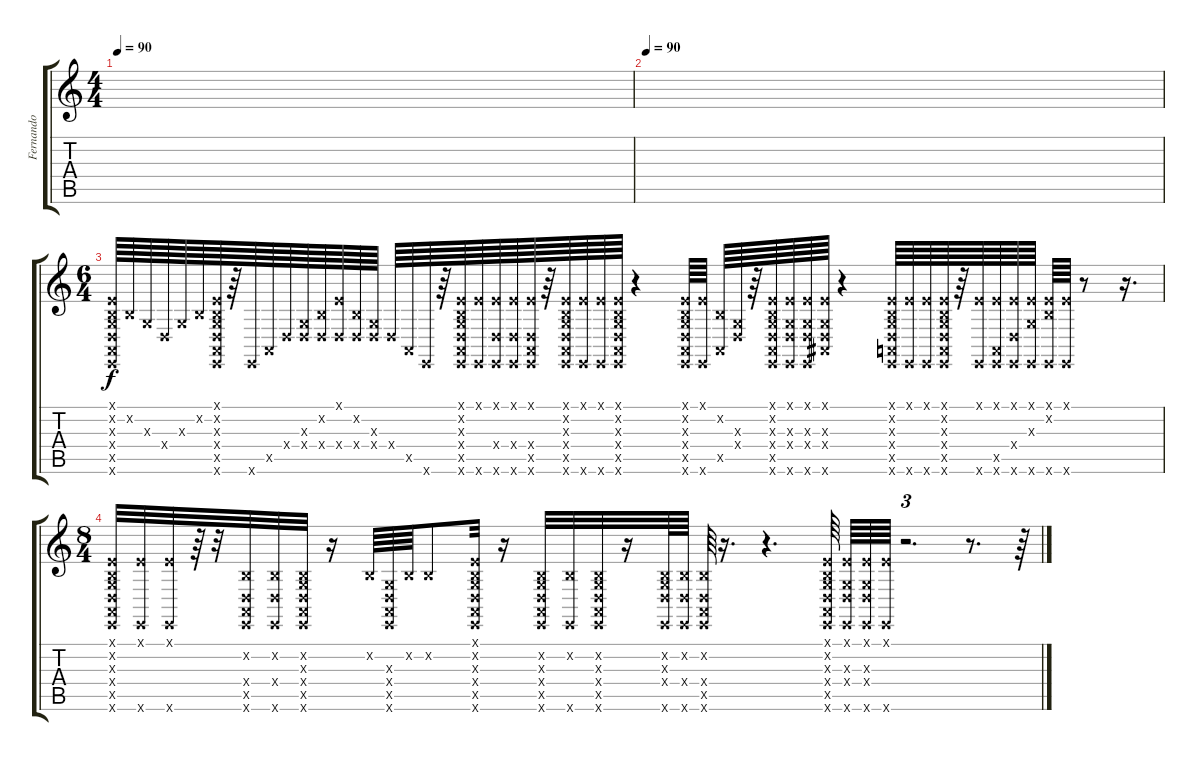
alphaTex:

\track ("Fernando" "Fernando") {instrument flute}
\staff {score tabs}
\tuning (E4 B3 G3 D3 A2 E2) {hide}
\ts (4 4)
\tempo 90
\clef g2
\ks c
|
\tempo 90
|
\ts (6 4)
(0.1{x} 0.2{x} 0.3{x} 0.4{x} 0.5{x} 0.6{x}).64{volume 6} 0.2{x}.64 0.3{x}.64 0.4{x}.64 0.3{x}.64 0.2{x}.64 (0.1{x} 0.2{x} 0.3{x} 0.4{x} 0.5{x} 0.6{x}).64 r.64 0.6{x}.64 0.5{x}.64 0.4{x}.64 (0.3{x} 0.4{x}).64 (0.2{x} 0.4{x}).64 (0.1{x} 0.4{x}).64 (0.2{x} 0.4{x}).64 (0.3{x} 0.4{x}).64 0.4{x}.64 0.5{x}.64 0.6{x}.64 r.64 (0.1{x} 0.2{x} 0.3{x} 0.4{x} 0.5{x} 0.6{x}).64 (0.1{x} 0.6{x}).64 (0.1{x} 0.4{x} 0.6{x}).64 (0.1{x} 0.4{x} 0.6{x}).64 (0.1{x} 0.4{x} 0.5{x} 0.6{x}).64 r.64 (0.1{x} 0.2{x} 0.3{x} 0.4{x} 0.5{x} 0.6{x}).64 (0.1{x} 0.6{x}).64 (0.1{x} 0.6{x}).64 (0.1{x} 0.2{x} 0.3{x} 0.4{x} 0.5{x} 0.6{x}).64 r.4 (0.1{x} 0.2{x} 0.3{x} 0.4{x} 0.5{x} 0.6{x}).64 (0.1{x} 0.6{x}).64 (0.2{x} 0.5{x}).64 (0.3{x} 0.4{x}).64 r.64 (0.1{x} 0.2{x} 0.3{x} 0.4{x} 0.5{x} 0.6{x}).64 (0.1{x} 0.3{x} 0.4{x} 0.6{x}).64 (0.1{x} 0.3{x} 0.4{x} 0.6{x}).64 (0.1{x} 0.3{x} 0.4{x} 6.6{x}).64 r.4 (0.1{x} 0.2{x} 0.3{x} 0.4{x} 0.5{x} 0.6{x}).64 (0.1{x} 0.6{x}).64 (0.1{x} 0.6{x}).64 (0.1{x} 0.2{x} 0.3{x} 0.4{x} 0.5{x} 0.6{x}).64 r.64 (0.1{x} 0.6{x}).64 (0.1{x} 0.5{x} 0.6{x}).64 (0.1{x} 0.4{x} 0.6{x}).64 (0.1{x} 0.3{x} 0.6{x}).64 (0.1{x} 0.2{x} 0.6{x}).64 (0.1{x} 0.6{x}).64 r.8 r.16{d} |
\ts (8 4)
(0.1{x} 0.2{x} 0.3{x} 0.4{x} 0.5{x} 0.6{x}).32 (0.1{x} 0.6{x}).32 (0.1{x} 0.6{x}).32 r.64 r.32 (0.2{x} 0.4{x} 0.5{x} 0.6{x}).32 (0.2{x} 0.4{x} 0.6{x}).32 (0.2{x} 0.3{x} 0.4{x} 0.5{x} 0.6{x}).32 r.16 0.2{x}.64 (0.3{x} 0.4{x} 0.5{x} 0.6{x}).64 0.2{x}.64 0.2{x}.8 (0.1{x} 0.2{x} 0.3{x} 0.4{x} 0.5{x} 0.6{x}).32 r.16 (0.2{x} 0.3{x} 0.4{x} 0.5{x} 0.6{x}).32 (0.2{x} 0.6{x}).32 (0.2{x} 0.3{x} 0.4{x} 0.5{x} 0.6{x}).32 r.16 (0.2{x} 0.3{x} 0.4{x} 0.6{x}).64 (0.2{x} 0.4{x} 0.6{x}).64 (0.2{x} 0.4{x} 0.5{x} 0.6{x}).64 r.16{d} r.4{d} (0.1{x} 0.2{x} 0.3{x} 0.4{x} 0.5{x} 0.6{x}).64 (0.1{x} 0.3{x} 0.4{x} 0.6{x}).64 (0.1{x} 0.3{x} 0.4{x} 0.6{x}).64 (0.1{x} 0.6{x}).64 r.2{d tu (3 2)} r.8{d} r.64
